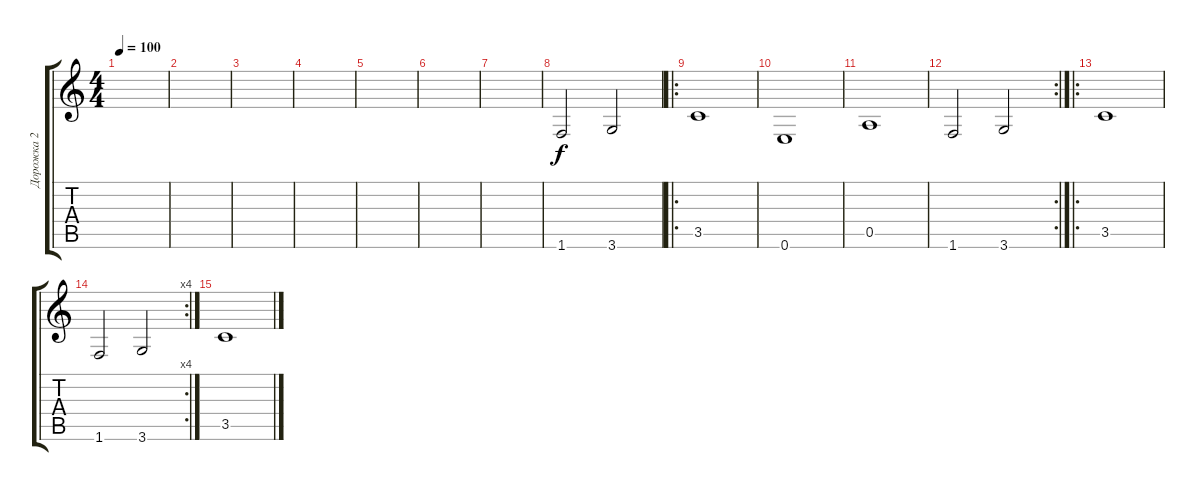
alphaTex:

\track ("Дорожка 2" "Дорожка 2") {instrument electricbassfinger}
\staff {score tabs}
\tuning (E4 B3 G3 D3 A2 E2) {hide}
\ts (4 4)
\tempo 100
\clef g2
\ks c
|
|
|
|
|
|
|
1.6.2 3.6.2 |
\ro
3.5.1 |
0.6.1 |
0.5.1 |
\rc 2
1.6.2 3.6.2 |
\ro
3.5.1 |
\rc 4
1.6.2 3.6.2 |
3.5.1
